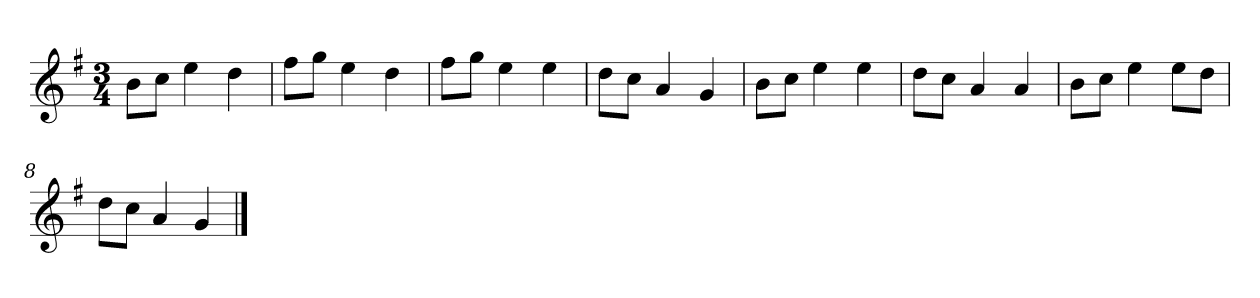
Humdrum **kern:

**kern
*part1
*staff1
*clefG2
*k[f#]
*G:
*M3/4
=
8b\L
8cc\J
4ee
4dd
=2
8ff#\L
8gg\J
4ee
4dd
=3
8ff#\L
8gg\J
4ee
4ee
=4
8dd\L
8cc\J
4a
4g
=5y
8b\L
8cc\J
4ee
4ee
=6
8dd\L
8cc\J
4a
4a
=7
8b\L
8cc\J
4ee
8ee\L
8dd\J
=8
8dd\L
8cc\J
4a
4g
==
*-
